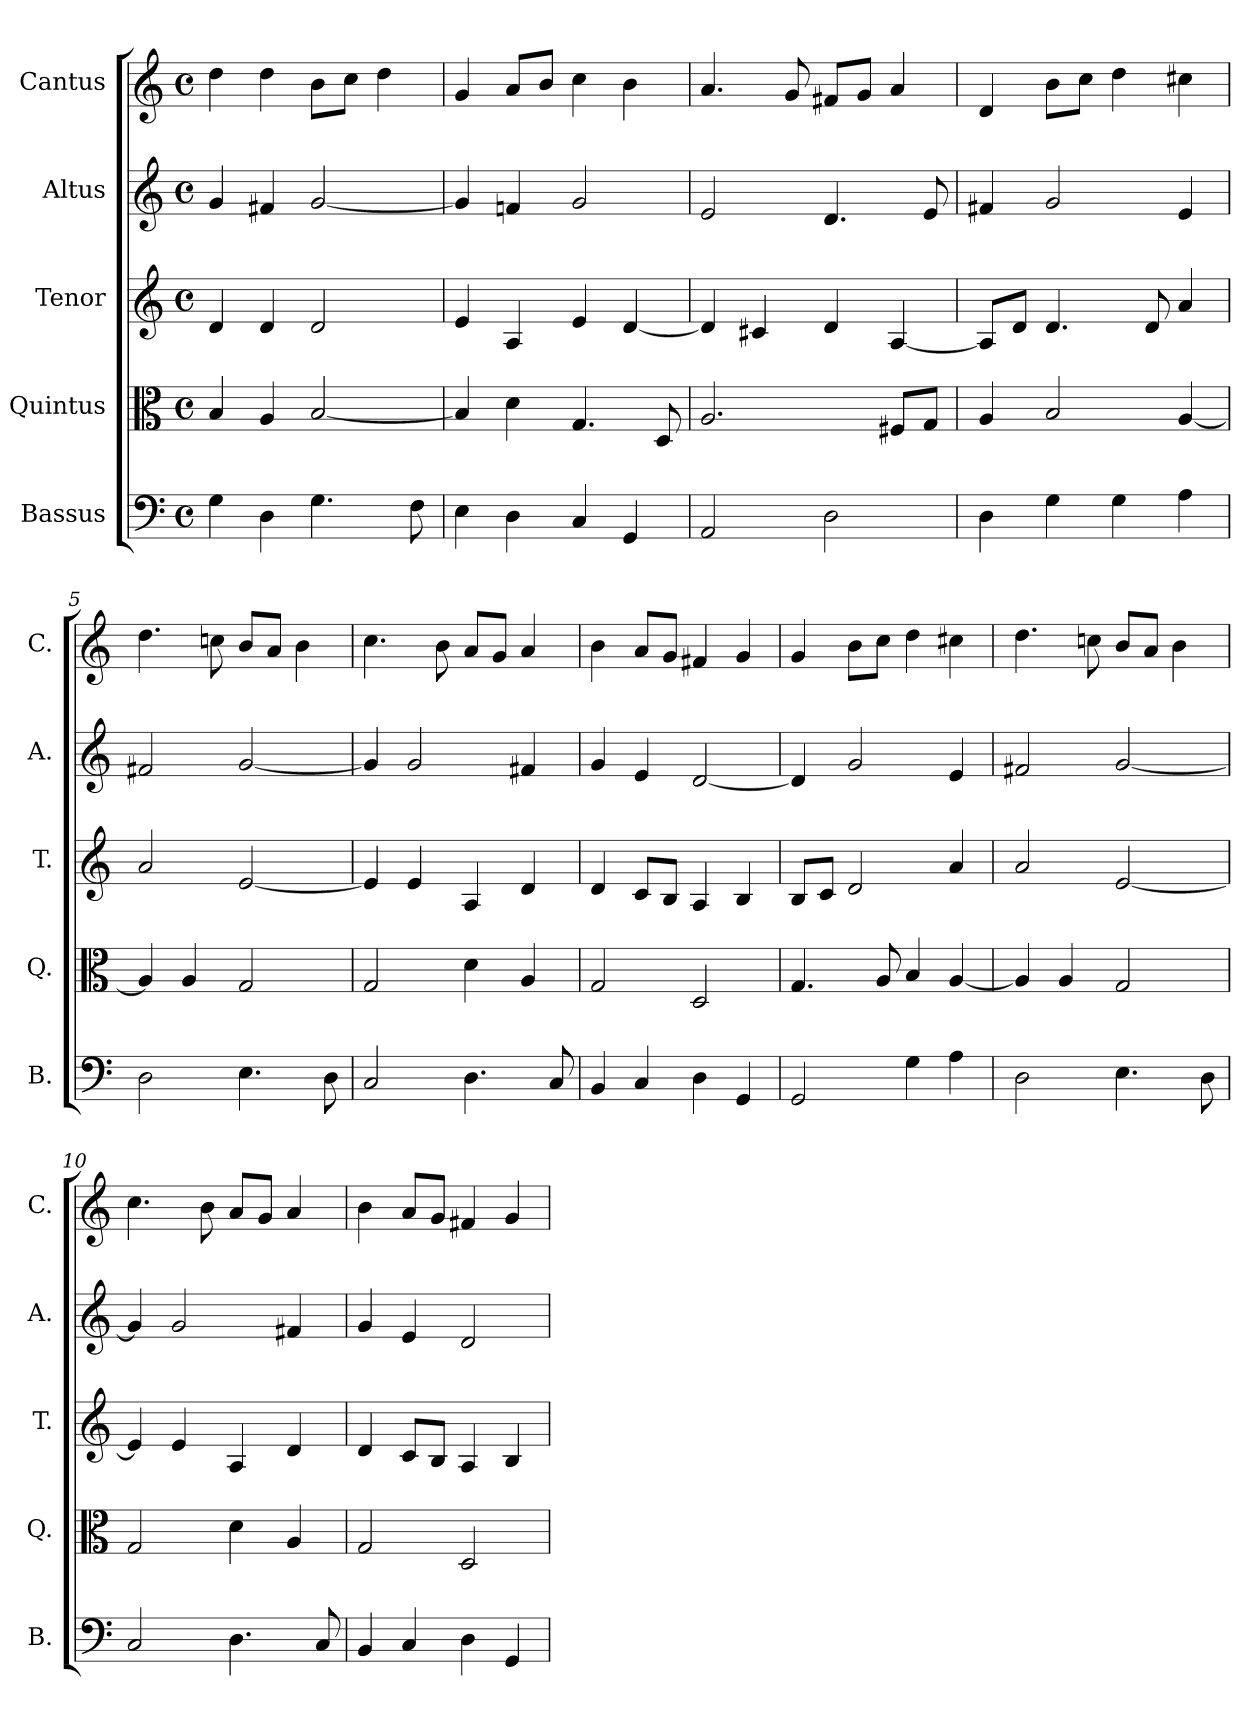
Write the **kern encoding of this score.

**kern	**kern	**kern	**kern	**kern
*part5	*part4	*part3	*part2	*part1
*staff5	*staff4	*staff3	*staff2	*staff1
*I"Bassus	*I"Quintus	*I"Tenor	*I"Altus	*I"Cantus
*I'B.	*I'Q.	*I'T.	*I'A.	*I'C.
*clefF4	*clefC3	*clefG2	*clefG2	*clefG2
*k[]	*k[]	*k[]	*k[]	*k[]
*C:	*C:	*C:	*C:	*C:
*M4/4	*M4/4	*M4/4	*M4/4	*M4/4
*met(c)	*met(c)	*met(c)	*met(c)	*met(c)
=1	=1	=1	=1	=1
4G\	4B/	4d/	4g/	4dd\
4D\	4A/	4d/	4f#X/	4dd\
4.G\	[2B/	2d/	[2g/	8b\L
.	.	.	.	8cc\J
.	.	.	.	4dd\
8F\	.	.	.	.
=2	=2	=2	=2	=2
4E\	4B/]	4e/	4g/]	4g/
4D\	4d\	4A/	4fn/	8a/L
.	.	.	.	8b/J
4C/	4.G/	4e/	2g/	4cc\
4GG/	.	[4d/	.	4b\
.	8D/	.	.	.
=3	=3	=3	=3	=3
2AA/	2.A/	4d/]	2e/	4.a/
.	.	4c#X/	.	.
.	.	.	.	8g/
2D\	.	4d/	4.d/	8f#X/L
.	.	.	.	8g/J
.	8F#X/L	[4A/	.	4a/
.	8G/J	.	8e/	.
=4	=4	=4	=4	=4
4D\	4A/	8A/L]	4f#X/	4d/
.	.	8d/J	.	.
4G\	2B/	4.d/	2g/	8b\L
.	.	.	.	8cc\J
4G\	.	.	.	4dd\
.	.	8d/	.	.
4A\	[4A/	4a/	4e/	4cc#X\
=5	=5	=5	=5	=5
2D\	4A/]	2a/	2f#X/	4.dd\
.	4A/	.	.	.
.	.	.	.	8ccn\
4.E\	2G/	[2e/	[2g/	8b/L
.	.	.	.	8a/J
.	.	.	.	4b\
8D\	.	.	.	.
=6	=6	=6	=6	=6
2C/	2G/	4e/]	4g/]	4.cc\
.	.	4e/	2g/	.
.	.	.	.	8b\
4.D\	4d\	4A/	.	8a/L
.	.	.	.	8g/J
.	4A/	4d/	4f#X/	4a/
8C/	.	.	.	.
=7	=7	=7	=7	=7
4BB/	2G/	4d/	4g/	4b\
4C/	.	8c/L	4e/	8a/L
.	.	8B/J	.	8g/J
4D\	2D/	4A/	[2d/	4f#X/
4GG/	.	4B/	.	4g/
=8	=8	=8	=8	=8
2GG/	4.G/	8B/L	4d/]	4g/
.	.	8c/J	.	.
.	.	2d/	2g/	8b\L
.	8A/	.	.	8cc\J
4G\	4B/	.	.	4dd\
4A\	[4A/	4a/	4e/	4cc#X\
=9	=9	=9	=9	=9
2D\	4A/]	2a/	2f#X/	4.dd\
.	4A/	.	.	.
.	.	.	.	8ccn\
4.E\	2G/	[2e/	[2g/	8b/L
.	.	.	.	8a/J
.	.	.	.	4b\
8D\	.	.	.	.
!!LO:LB:g=z
=10	=10	=10	=10	=10
2C/	2G/	4e/]	4g/]	4.cc\
.	.	4e/	2g/	.
.	.	.	.	8b\
4.D\	4d\	4A/	.	8a/L
.	.	.	.	8g/J
.	4A/	4d/	4f#X/	4a/
8C/	.	.	.	.
=11	=11	=11	=11	=11
4BB/	2G/	4d/	4g/	4b\
4C/	.	8c/L	4e/	8a/L
.	.	8B/J	.	8g/J
4D\	2D/	4A/	2d/	4f#X/
4GG/	.	4B/	.	4g/
=	=	=	=	=
*-	*-	*-	*-	*-
